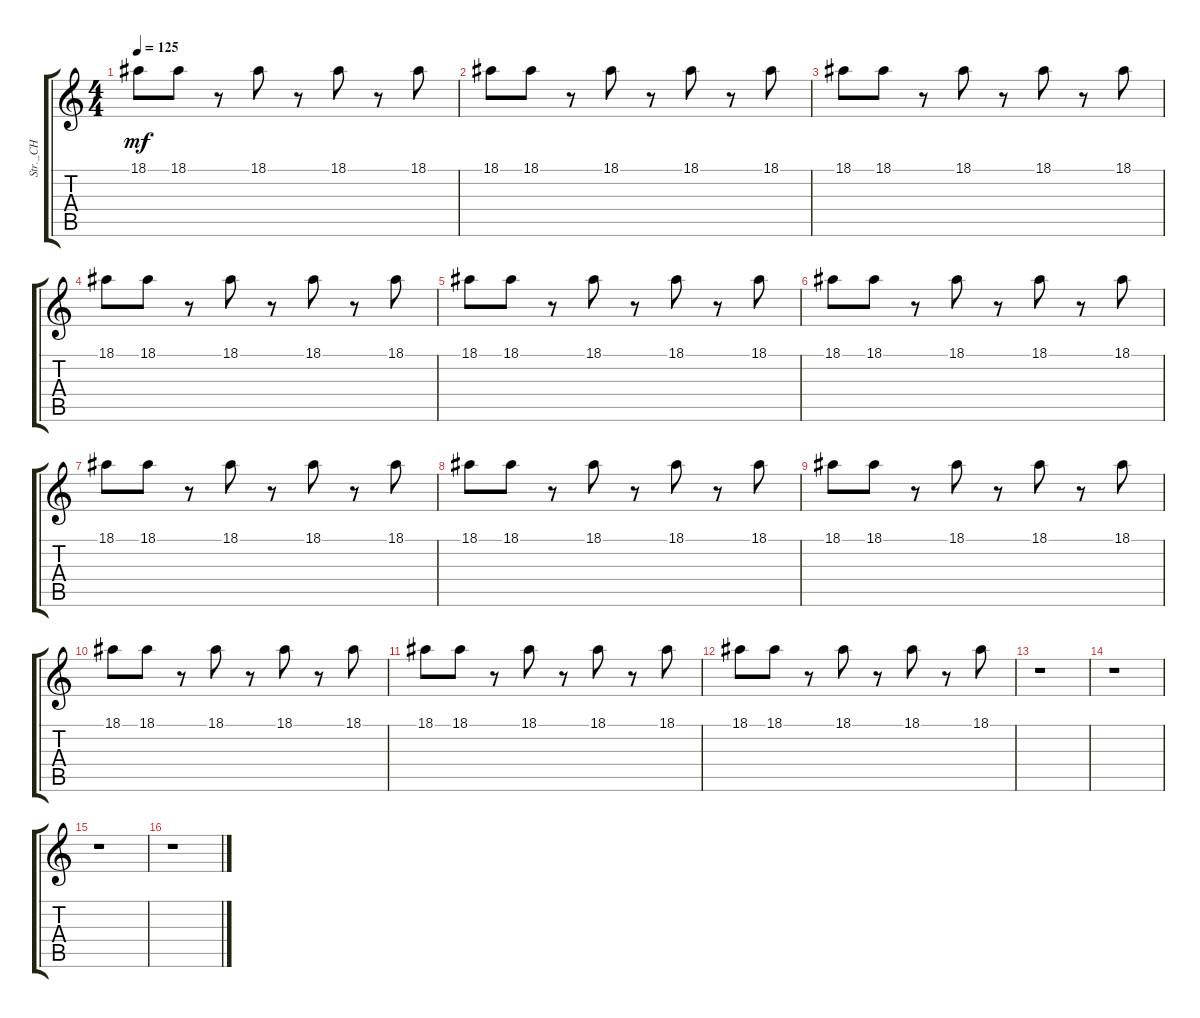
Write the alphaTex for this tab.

\track ("Str._CH" "Str._CH") {instrument stringensemble1}
\staff {score tabs}
\tuning (E4 B3 G3 D3 A2 E2) {hide}
\ts (4 4)
\tempo 125
\clef g2
\ks c
18.1.8{dy mf} 18.1.8 r.8 18.1.8 r.8 18.1.8 r.8 18.1.8 |
18.1.8 18.1.8 r.8 18.1.8 r.8 18.1.8 r.8 18.1.8 |
18.1.8 18.1.8 r.8 18.1.8 r.8 18.1.8 r.8 18.1.8 |
18.1.8 18.1.8 r.8 18.1.8 r.8 18.1.8 r.8 18.1.8 |
18.1.8 18.1.8 r.8 18.1.8 r.8 18.1.8 r.8 18.1.8 |
18.1.8 18.1.8 r.8 18.1.8 r.8 18.1.8 r.8 18.1.8 |
18.1.8 18.1.8 r.8 18.1.8 r.8 18.1.8 r.8 18.1.8 |
18.1.8 18.1.8 r.8 18.1.8 r.8 18.1.8 r.8 18.1.8 |
18.1.8 18.1.8 r.8 18.1.8 r.8 18.1.8 r.8 18.1.8 |
18.1.8 18.1.8 r.8 18.1.8 r.8 18.1.8 r.8 18.1.8 |
18.1.8 18.1.8 r.8 18.1.8 r.8 18.1.8 r.8 18.1.8 |
18.1.8 18.1.8 r.8 18.1.8 r.8 18.1.8 r.8 18.1.8 |
r.1 |
r.1 |
r.1 |
r.1
